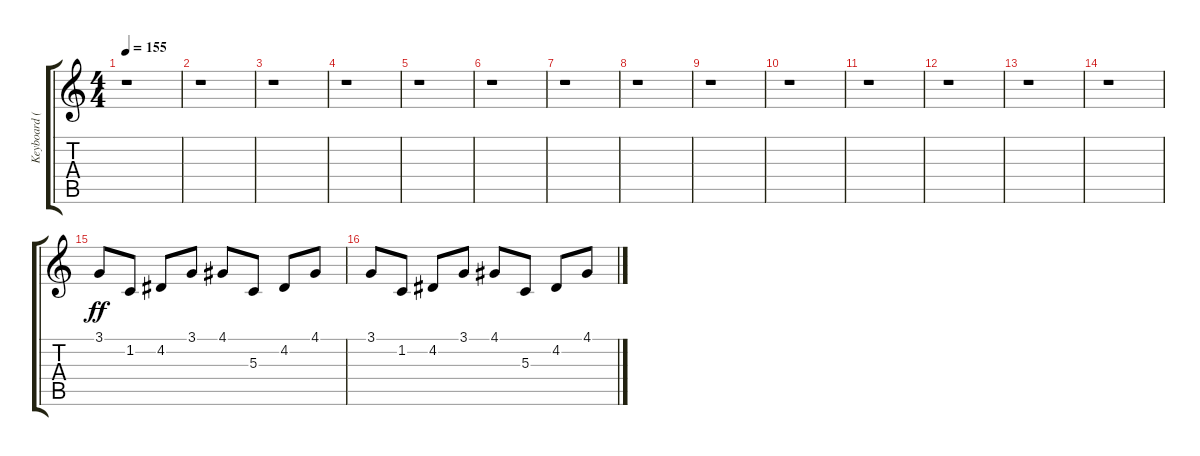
\track ("Keyboard (Tuomas)" "Keyboard (") {instrument pad1newage}
\staff {score tabs}
\tuning (E4 B3 G3 D3 A2 E2) {hide}
\ts (4 4)
\tempo 155
\clef g2
\ks c
r.1{dy ff} |
r.1 |
r.1 |
r.1 |
r.1 |
r.1 |
r.1 |
r.1 |
r.1 |
r.1 |
r.1 |
r.1 |
r.1 |
r.1 |
3.1.8 1.2.8 4.2.8 3.1.8 4.1.8 5.3.8 4.2.8 4.1.8 |
3.1.8 1.2.8 4.2.8 3.1.8 4.1.8 5.3.8 4.2.8 4.1.8
